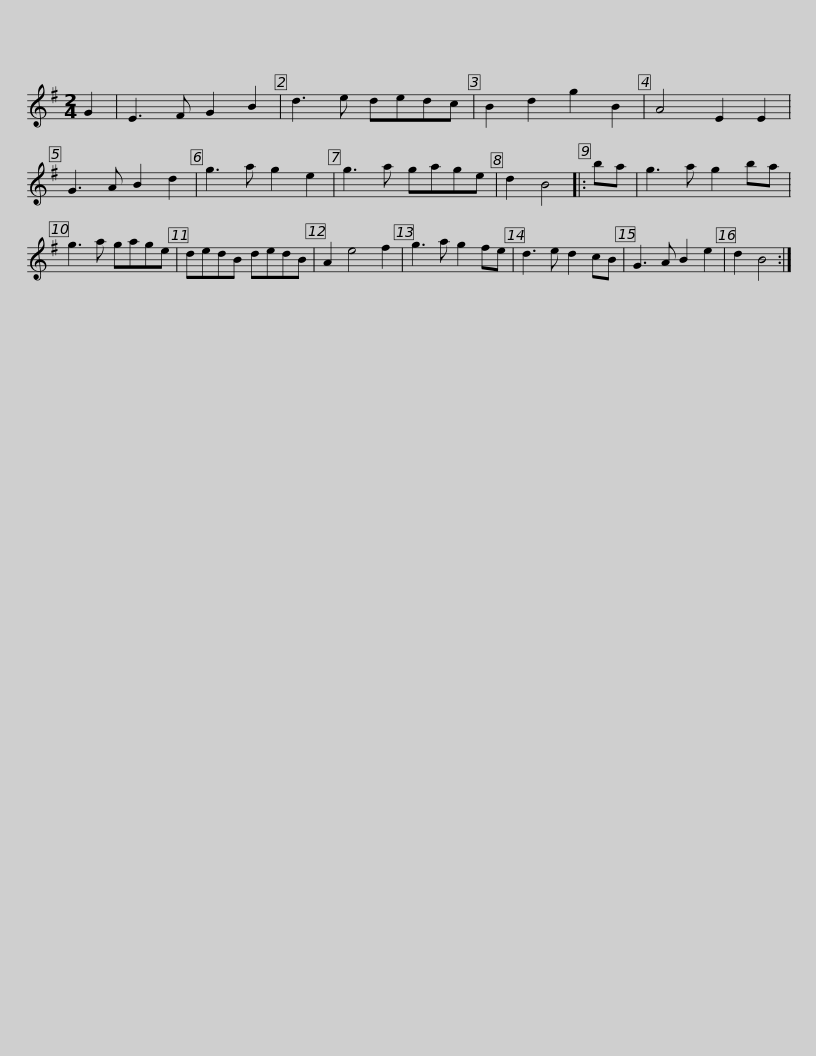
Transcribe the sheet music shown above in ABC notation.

X:1
L:1/8
M:2/4
I:linebreak $
K:Emin
V:1 treble
V:1
 G2 | E3 F G2 B2 | d3 e dedc | B2 d2 g2 B2 | A4 E2 E2 | %5
 G3 A B2 d2 | g3 a g2 e2 | g3 a gage | d2 B4 |:$ ba | %10
 g3 a g2 ba | g3 a gage | dedB dedB | A2 e4 f2 | g3 a g2 fe | %15
 d3 e d2 cB | G3 A B2 e2 |$ d2 B4 :| %18
